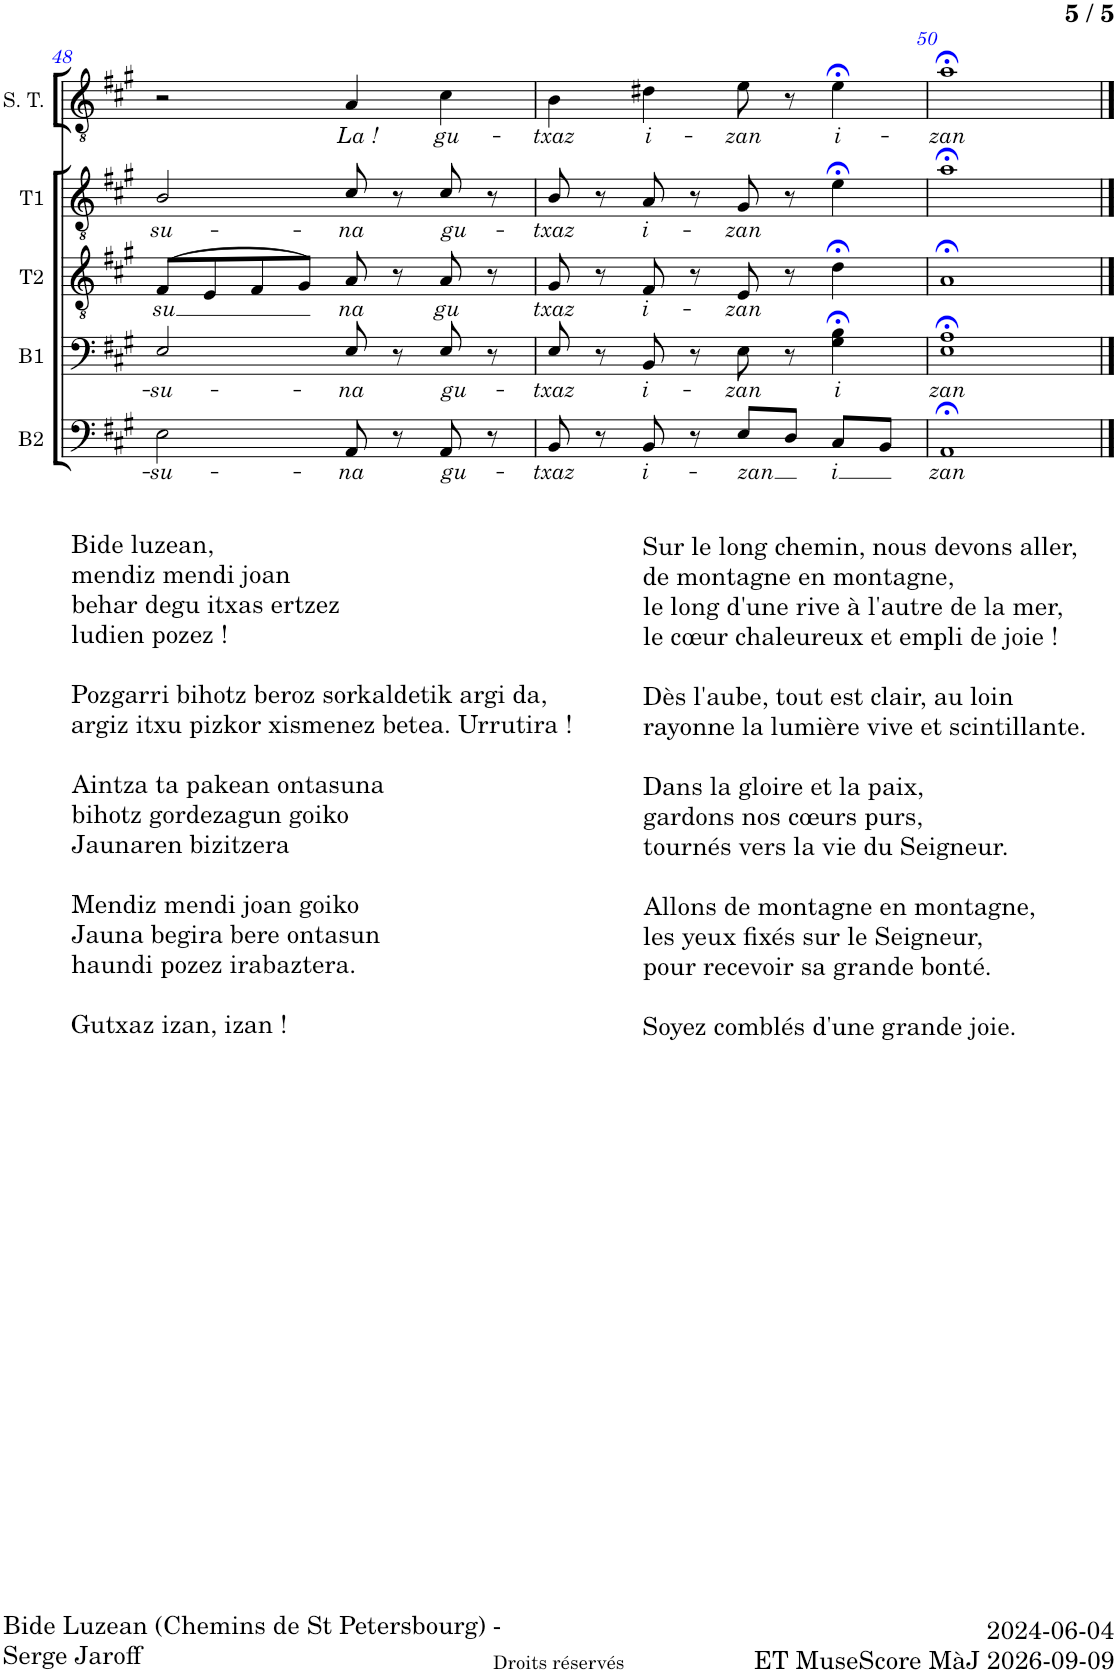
**kern	**text	**kern	**text	**kern	**text	**kern	**text	**kern	**text
*part5	*part5	*part4	*part4	*part3	*part3	*part2	*part2	*part1	*part1
*staff5	*staff5	*staff4	*staff4	*staff3	*staff3	*staff2	*staff2	*staff1	*staff1
*I"Basse	*	*I"Baryton	*	*I"Ténor 2	*	*I"Ténor 1	*	*I"Solo  Ténor	*
*I'B2	*	*I'B1	*	*I'T2	*	*I'T1	*	*I'S. T.	*
!!LO:PB:g=z
*clefF4	*	*clefF4	*	*clefGv2	*	*clefGv2	*	*clefGv2	*
*k[f#c#g#]	*	*k[f#c#g#]	*	*k[f#c#g#]	*	*k[f#c#g#]	*	*k[f#c#g#]	*
*M4/4	*	*M4/4	*	*M4/4	*	*M4/4	*	*M4/4	*
*met(c)	*	*met(c)	*	*met(c)	*	*met(c)	*	*met(c)	*
=48	=48	=48	=48	=48	=48	=48	=48	=48	=48
!	!LO:LY:b	!	!LO:LY:b	!	!LO:LY:b	!	!LO:LY:b	!	!
2E\	-su-	2E/	-su-	(>8F#/L	su	2B/	-su-	2r	.
.	.	.	.	8E/	.	.	.	.	.
.	.	.	.	8F#/	.	.	.	.	.
.	.	.	.	8G#/J)	.	.	.	.	.
!	!LO:LY:b	!	!LO:LY:b	!	!LO:LY:b	!	!LO:LY:b	!	!LO:LY:b
8AA/	-na	8E/	-na	8A/	na	8c#/	-na	4A/	La !
8r	.	8r	.	8r	.	8r	.	.	.
!	!LO:LY:b	!	!LO:LY:b	!	!LO:LY:b	!	!LO:LY:b	!	!LO:LY:b
8AA/	gu-	8E/	gu-	8A/	gu	8c#/	gu-	4c#\	gu-
8r	.	8r	.	8r	.	8r	.	.	.
=49	=49	=49	=49	=49	=49	=49	=49	=49	=49
!	!LO:LY:b	!	!LO:LY:b	!	!LO:LY:b	!	!LO:LY:b	!	!LO:LY:b
8BB/	-txaz	8E/	-txaz	8G#/	-txaz	8B/	-txaz	4B\	-txaz
8r	.	8r	.	8r	.	8r	.	.	.
!	!LO:LY:b	!	!LO:LY:b	!	!LO:LY:b	!	!LO:LY:b	!	!LO:LY:b
8BB/	i-	8BB/	i-	8F#/	i-	8A/	i-	4d#X\	i-
8r	.	8r	.	8r	.	8r	.	.	.
!	!LO:LY:b	!	!LO:LY:b	!	!LO:LY:b	!	!LO:LY:b	!	!LO:LY:b
8E/L	-zan	8E\	-zan	8E/	-zan	8G#/	-zan	8e\	-zan
8D/J	.	8r	.	8r	.	8r	.	8r	.
!	!LO:LY:b	!	!LO:LY:b	!	!	!	!	!	!LO:LY:b
8C#/L	i	4G#\;< 4B\;<	i	4d;<\	.	4e;<\	.	4e;<\	i-
8BB/J	.	.	.	.	.	.	.	.	.
=50	=50	=50	=50	=50	=50	=50	=50	=50	=50
!	!LO:LY:b	!	!LO:LY:b	!	!	!	!	!	!LO:LY:b
1AA;<	zan	1E;< 1A;<	zan	1A;<	.	1a;<	.	1a;<	-zan
==	==	==	==	==	==	==	==	==	==
*-	*-	*-	*-	*-	*-	*-	*-	*-	*-
